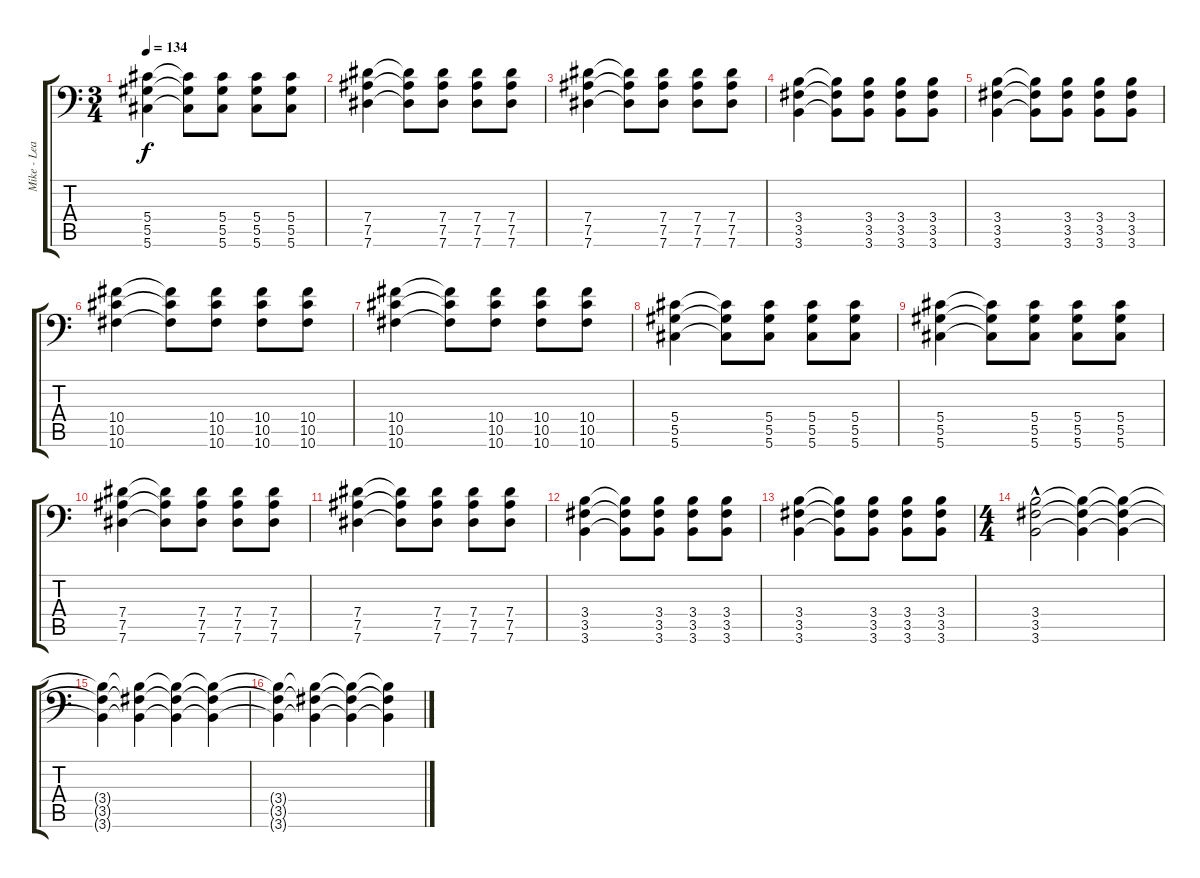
\track ("Mike - Lead" "Mike - Lea") {instrument distortionguitar}
\staff {score tabs}
\tuning (Bb3 Gb3 Db3 Ab2 Eb2 Ab1) {hide}
\ts (3 4)
\tempo 134
\clef f4
\ks c
(5.4 5.5 5.6).4{dy f} (5.4{t} 5.5{t} 5.6{t}).8 (5.4 5.5 5.6).8 (5.4 5.5 5.6).8 (5.4 5.5 5.6).8 |
(7.4 7.5 7.6).4 (7.4{t} 7.5{t} 7.6{t}).8 (7.4 7.5 7.6).8 (7.4 7.5 7.6).8 (7.4 7.5 7.6).8 |
(7.4 7.5 7.6).4 (7.4{t} 7.5{t} 7.6{t}).8 (7.4 7.5 7.6).8 (7.4 7.5 7.6).8 (7.4 7.5 7.6).8 |
(3.4 3.5 3.6).4 (3.4{t} 3.5{t} 3.6{t}).8 (3.4 3.5 3.6).8 (3.4 3.5 3.6).8 (3.4 3.5 3.6).8 |
(3.4 3.5 3.6).4 (3.4{t} 3.5{t} 3.6{t}).8 (3.4 3.5 3.6).8 (3.4 3.5 3.6).8 (3.4 3.5 3.6).8 |
(10.4 10.5 10.6).4 (10.4{t} 10.5{t} 10.6{t}).8 (10.4 10.5 10.6).8 (10.4 10.5 10.6).8 (10.4 10.5 10.6).8 |
(10.4 10.5 10.6).4 (10.4{t} 10.5{t} 10.6{t}).8 (10.4 10.5 10.6).8 (10.4 10.5 10.6).8 (10.4 10.5 10.6).8 |
(5.4 5.5 5.6).4 (5.4{t} 5.5{t} 5.6{t}).8 (5.4 5.5 5.6).8 (5.4 5.5 5.6).8 (5.4 5.5 5.6).8 |
(5.4 5.5 5.6).4 (5.4{t} 5.5{t} 5.6{t}).8 (5.4 5.5 5.6).8 (5.4 5.5 5.6).8 (5.4 5.5 5.6).8 |
(7.4 7.5 7.6).4 (7.4{t} 7.5{t} 7.6{t}).8 (7.4 7.5 7.6).8 (7.4 7.5 7.6).8 (7.4 7.5 7.6).8 |
(7.4 7.5 7.6).4 (7.4{t} 7.5{t} 7.6{t}).8 (7.4 7.5 7.6).8 (7.4 7.5 7.6).8 (7.4 7.5 7.6).8 |
(3.4 3.5 3.6).4 (3.4{t} 3.5{t} 3.6{t}).8 (3.4 3.5 3.6).8 (3.4 3.5 3.6).8 (3.4 3.5 3.6).8 |
(3.4 3.5 3.6).4 (3.4{t} 3.5{t} 3.6{t}).8 (3.4 3.5 3.6).8 (3.4 3.5 3.6).8 (3.4 3.5 3.6).8 |
\ts (4 4)
(3.4{hac} 3.5{hac} 3.6{hac}).2{volume 16} (3.4{t} 3.5{t} 3.6{t}).4 (3.4{t} 3.5{t} 3.6{t}).4 |
(3.4{t} 3.5{t} 3.6{t}).4 (3.4{t} 3.5{t} 3.6{t}).4 (3.4{t} 3.5{t} 3.6{t}).4 (3.4{t} 3.5{t} 3.6{t}).4 |
(3.4{t} 3.5{t} 3.6{t}).4 (3.4{t} 3.5{t} 3.6{t}).4 (3.4{t} 3.5{t} 3.6{t}).4 (3.4{t} 3.5{t} 3.6{t}).4
